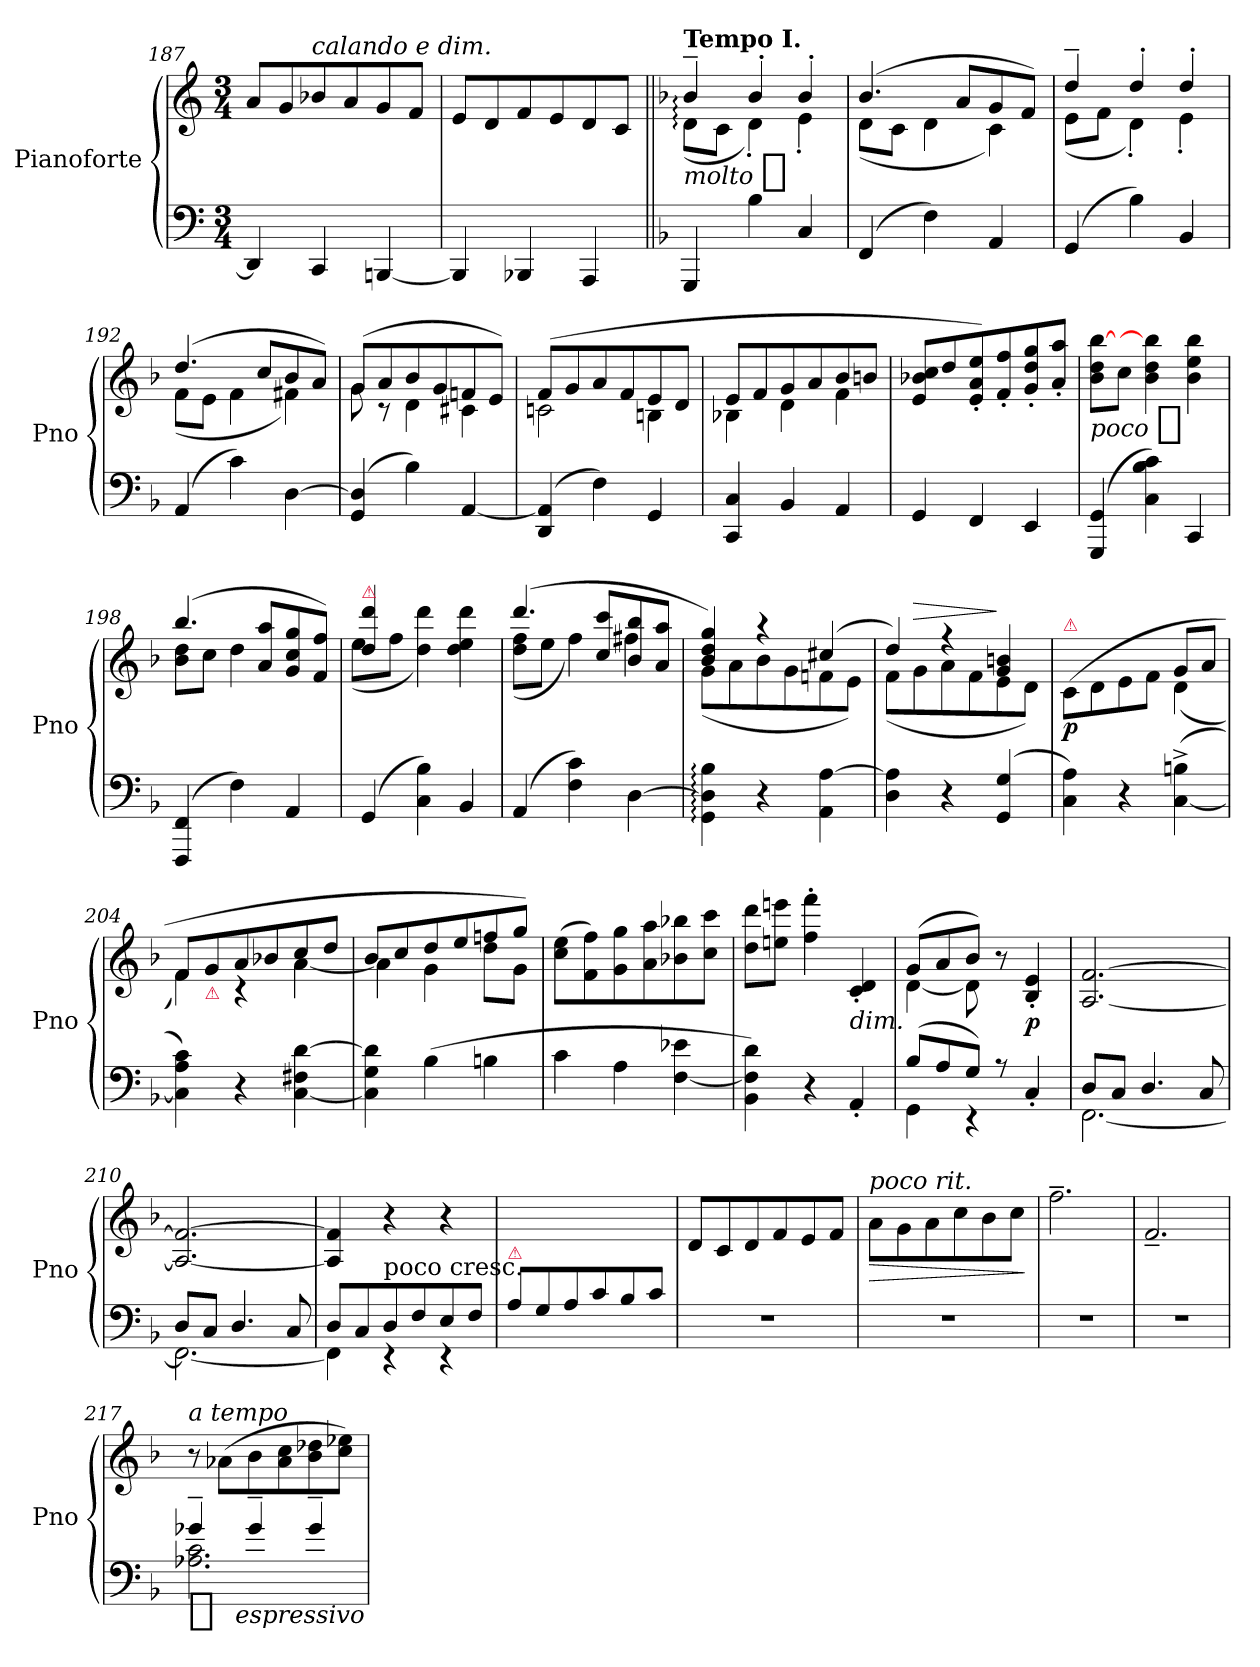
**kern	**kern	**dynam
*part1	*part1	*part1
*staff2	*staff1	*staff1/2
*I"Pianoforte	*	*
*I'Pno	*	*
*clefF4	*clefG2	*
*k[]	*k[]	*
*M3/4	*M3/4	*
=187	=187	=187
4DD-/]	8a/L	.
.	8g/	.
!	!LO:TX:a:i:t=calando e dim.	!
4CC/	8b-X/	.
.	8a/	.
[4BBBn/	8g/	.
.	8f/J	.
=188	=188	=188
4BBB/]	8e/L	.
.	8d/	.
4BBB-X/	8f/	.
.	8e/	.
4AAA/	8d/	.
.	8c/J	.
=189||	=189||	=189||
*k[b-]	*k[b-]	*
*	*^	*
!	!LO:TX:a:B:t=Tempo I.	!	!
!	!	!	!LO:DY:t=molto %s
4GGG/	4b-:~/	(8d:\L	p
.	.	8c\J	.
4B-\	4b-'/	4d'\)	.
4C/	4b-'/	4e'\	.
=190	=190	=190	=190
(4FF/	(4.b-/	(8d\L	.
.	.	8c\J	.
4F\)	.	4d\	.
.	8a/L	.	.
4AA/	8g/	4c\)	.
.	8f/J)	.	.
=191	=191	=191	=191
(4GG/	4dd~/	(8e\L	.
.	.	8f\J	.
4B-\)	4dd'/	4d'\)	.
4BB-/	4dd'/	4e'\	.
=192	=192	=192	=192
(4AA/	(4.dd/	(8f\L	.
.	.	8e\J	.
4c\)	.	4f\	.
.	8cc/L	.	.
[4D\	8b-/	4f#X\)	.
.	8a/J)	.	.
=193	=193	=193	=193
(4GG/ 4D]/	(8g/L	8g\	.
.	8a/	8rc	.
4B-\)	8b-/	4d\	.
.	8g/	.	.
[4AA/	8fn/	4c#X\	.
.	8e/J)	.	.
=194	=194	=194	=194
(4DD/ 4AA]/	(8f/L	2cn\	.
.	8g/	.	.
4F\)	8a/	.	.
.	8f/	.	.
4GG/	8e/	4Bn\	.
.	8d/J	.	.
=195	=195	=195	=195
4CC/ 4C/	8e/L	4B-X\	.
.	8f/	.	.
4BB-/	8g/	4d\	.
.	8a/	.	.
4AA/	8b-/	4f\	.
.	8bn/J	.	.
*	*v	*v	*
=196	=196	=196
4GG/	8e/ 8b-X/ 8cc/L	.
.	8dd/	.
4FF/	8e'>/ 8a'>/ 8ee'>/)	.
.	8f'>/ 8ff'>/	.
4EE/	8g'>/ 8dd'>/ 8gg'>/	.
.	8a'>/ 8aa'>/J	.
=197	=197	=197
!	!	!LO:DY:t=poco %s
(4GGG/ 4GG/	8b-\ 8dd\ [8bb-\L	f
.	8cc\J	.
4C\ 4B-\ 4c\)	4b-\ 4dd\ 4bb-]\	.
4CC/	4b-\ 4ee\ 4bb-\	.
=198	=198	=198
*	*^	*
(4FFF/ 4FF/	(4.bb-/	8b-\ 8dd\L	.
.	.	8cc\J	.
4F\)	.	4dd\	.
.	8a/ 8aa/L	.	.
4AA/	8g/ 8cc/ 8gg/	4ryy	.
.	8f/ 8ff/J)	.	.
=199	=199	=199	=199
!	!LO:TX:a:color=crimson:t=⚠	!	!
(4GG/	4dd/ 4ddd/	(8ee\L	.
.	.	8ff\J	.
4C\ 4B-\)	4dd\ 4ddd\)	2ryy	.
4BB-/	4dd\ 4ee\ 4ddd\	.	.
=200	=200	=200	=200
(4AA/	(4.ddd/	(8dd\ 8ff\L	.
.	.	8ee\J	.
4F\ 4c\)	.	4ff\)	.
.	8cc/ 8ccc/L	.	.
[4D\	8b-/ 8bb-/	4ff#X\	.
.	8a/ 8aa/J	.	.
=201	=201	=201	=201
4GG:\ 4D]:\ 4B-:\	4b-/ 4dd/ 4gg/)	(8g\L	.
.	.	8a\	.
4r	4r	8b-\	.
.	.	8g\	.
4AA\ [4A\	(4cc#X/	8fn\	.
.	.	8e\J)	.
=202	=202	=202	=202
4D\ 4A]\	4dd/)	(8f\L	.
!	!	!	!LO:HP:a
.	.	8g\	>
4r	4r	8a\	.
.	.	8f\	.
(<4GG/ 4G/	4g/ 4bn/	8e\	]
.	.	8d\J)	.
=203	=203	=203	=203
!	!LO:TX:a:color=crimson:t=⚠	!	!
4C\ 4A\)	(>8c/L	4ryy	p
.	8d\	.	.
4r	8e\	4ryy	.
.	8f\J	.	.
([4C^\ 4Bn^\	8g/L	(4d\	.
.	8a/J	.	.
=204	=204	=204	=204
4C]\ 4A\ 4c\)	8f/L	4f\)	.
!	!LO:TX:b:i:color=crimson:t=⚠	!	!
.	8g/	.	.
4r	8a/	4r	.
.	8b-X/	.	.
[4C\ 4F#X\ [4d\	8cc/	[4a\	.
.	8dd/J	.	.
=205	=205	=205	=205
4C]\ 4G\ 4d]\	8b-/L	4a\]	.
.	8cc/	.	.
(4B-\	8dd/	4g\	.
.	8ee/	.	.
4Bn\	8ffn/	8dd\L	.
.	8gg/J)	8g\J	.
*	*v	*v	*
=206	=206	=206
4c\	(8cc\ 8ee\L	.
.	8f\ 8ff\)	.
4A\	8g\ 8gg\	.
.	8a\ 8aa\	.
[4F\ 4e-X\	8b-X\ 8bb-X\	.
.	8cc\ 8ccc\J	.
=207	=207	=207
4BB-\ 4F]\ 4d\)	8dd\ 8ddd\L	.
.	8een\ 8eeen\J	.
4r	4ff'\ 4fff'\	.
!	!LO:TX:c:i:t=dim.	!
4AA'/	4c'/ 4d'/	.
=208	=208	=208
*^	*^	*
(8B-/L	4GG\	(8g/L	[4d\	.
8A/	.	8a/	.	.
8G/J)	4rEE	8b-/J)	8d\]	.
8rA	.	8r	8ryy	.
4C'/	4ryy	4B-'/ 4e'/	4ryy	p
=209	=209	=209	=209	=209
!	!	!LO:TX:b:i:t=espressivo	!	!
*	*	*v	*v	*
8D/L	[2.FF\	[2.A/ [2.f/	.
8C/J	.	.	.
4.D/	.	.	.
8C/	.	.	.
=210	=210	=210	=210
8D/L	2.FF\_	2.A_/ 2.f_/	.
8C/J	.	.	.
4.D/	.	.	.
8C/	.	.	.
=211	=211	=211	=211
8D/L	4FF\]	4A]/ 4f]/	.
8C/	.	.	.
!	!	!LO:TX:c:t=poco cresc.	!
8D/	4rEE	4r	.
8F/	.	.	.
8E/	4rEE	4r	.
8F/J	.	.	.
*v	*v	*	*
=212	=212	=212
!LO:TX:a:color=crimson:t=⚠	!	!
8A/L	2.ryy	.
8G/	.	.
8A/	.	.
8c\	.	.
8B-\	.	.
8c\J	.	.
=213	=213	=213
2.r	8d/L	.
.	8c/	.
.	8d/	.
.	8f/	.
.	8e/	.
.	8f/J	.
=214	=214	=214
!	!LO:TX:a:i:t=poco rit.	!
2.r	8a\L	>
.	8g\	.
.	8a\	.
.	8cc\	.
.	8b-\	.
.	8cc\J	.
.	.	]
=215	=215	=215
2.r	2.ff~\	.
=216	=216	=216
2.r	2.f~/	.
=217	=217	=217
*^	*	*
!	!	!LO:TX:a:i:t=a tempo	!
!	!	!	!LO:DY:b=2:t=%s espressivo
4g-X~/	2.A-X\ 2.c\	8r	p
.	.	(8a-X\L	.
4g-~/	.	8b-\	.
.	.	8a-\ 8cc\	.
4g-~/	.	8b-\ 8dd-X\	.
.	.	8cc\ 8ee-X\J)	.
*v	*v	*	*
=	=	=
*-	*-	*-
